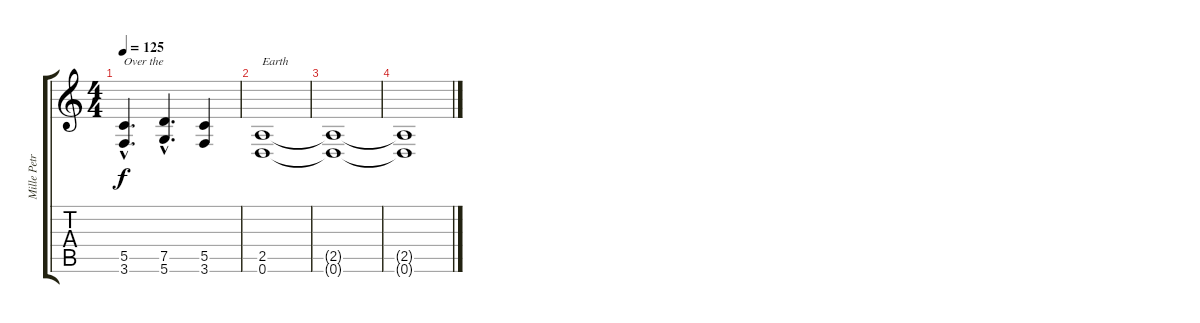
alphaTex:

\track ("Mille Petrozza" "Mille Petr") {instrument distortionguitar}
\staff {score tabs}
\tuning (D4 A3 F3 C3 G2 D2) {hide}
\ts (4 4)
\tempo 125
\clef g2
\ks c
(5.5{hac} 3.6{hac}).4{d txt "Over the" dy f} (7.5{hac} 5.6{hac}).4{d} (5.5 3.6).4 |
(2.5 0.6).1{txt "Earth"} |
(2.5{t} 0.6{t}).1 |
(2.5{t} 0.6{t}).1
